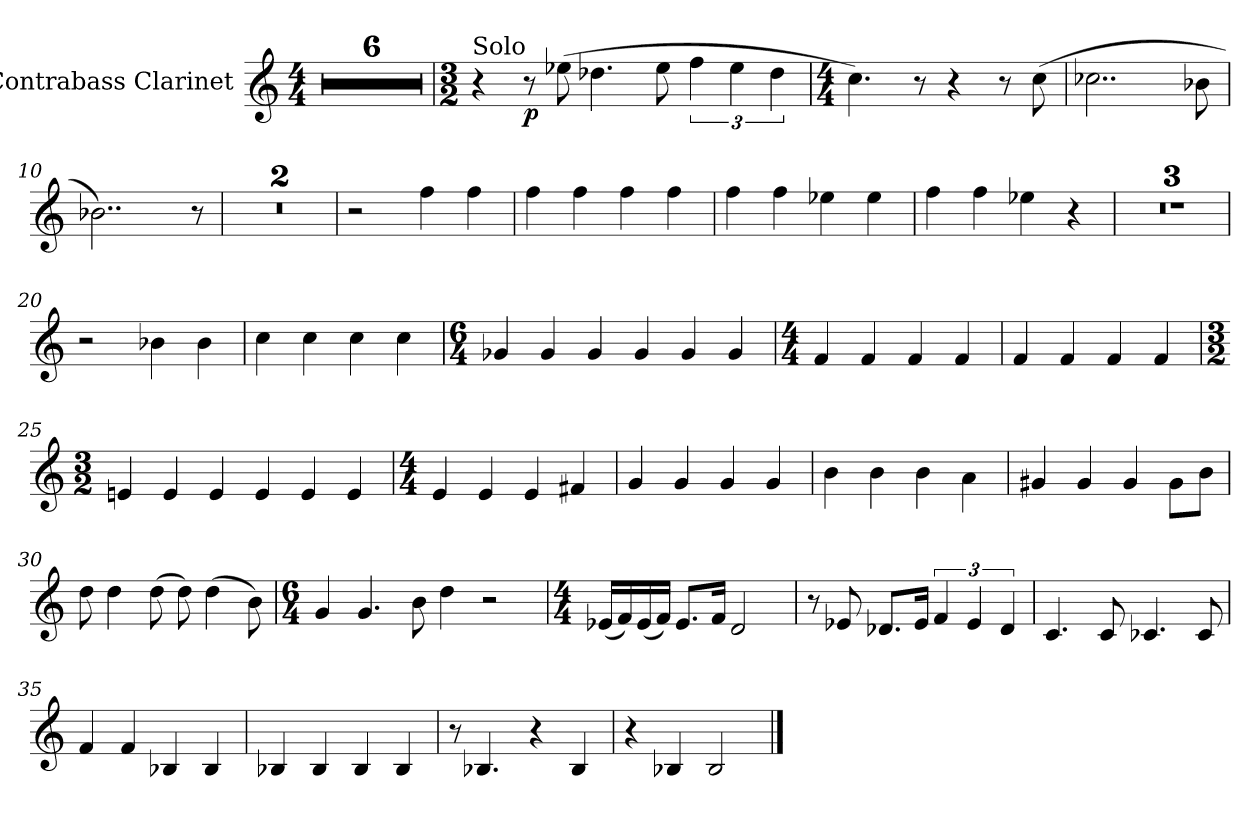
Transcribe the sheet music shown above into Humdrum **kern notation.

**kern	**dynam
*part1	*part1
*staff1	*staff1
*I"Contrabass Clarinet	*
*I'Cb. Cl.	*
*clefG2	*
*ITrd15c26	*
*k[]	*
*M4/4	*
=1	=1
1r	.
=2	=2
1r	.
=3	=3
1r	.
=4	=4
1r	.
=5	=5
1r	.
=6	=6
1r	.
=7	=7
*M3/2	*
!LO:TX:a:t=Solo	!
4r	.
!	!LO:DY:b
8r	p
(8E-X\	.
4.D-X\	.
8E-\	.
6F\	.
6E-\	.
6D-\	.
=8	=8
*M4/4	*
4.C\)	.
8r	.
4r	.
8r	.
(8C\	.
=9	=9
2..C-X\	.
8BB-X\	.
=10	=10
2..BB-X\)	.
8r	.
=11	=11
1r	.
=12	=12
1r	.
!!LO:LB:g=z
=13	=13
2r	.
4F\	.
4F\	.
=14	=14
4F\	.
4F\	.
4F\	.
4F\	.
=15	=15
4F\	.
4F\	.
4E-X\	.
4E-\	.
=16	=16
4F\	.
4F\	.
4E-X\	.
4r	.
=17	=17
1r	.
=18	=18
1r	.
=19	=19
1r	.
=20	=20
2r	.
4BB-X\	.
4BB-\	.
=21	=21
4C\	.
4C\	.
4C\	.
4C\	.
=22	=22
*M6/4	*
4GG-X/	.
4GG-/	.
4GG-/	.
4GG-/	.
4GG-/	.
4GG-/	.
!!LO:LB:g=z
=23	=23
*M4/4	*
4FF/	.
4FF/	.
4FF/	.
4FF/	.
=24	=24
4FF/	.
4FF/	.
4FF/	.
4FF/	.
=25	=25
*M3/2	*
4EEn/	.
4EE/	.
4EE/	.
4EE/	.
4EE/	.
4EE/	.
=26	=26
*M4/4	*
4EE/	.
4EE/	.
4EE/	.
4FF#X/	.
=27	=27
4GG/	.
4GG/	.
4GG/	.
4GG/	.
=28	=28
4BB\	.
4BB\	.
4BB\	.
4AA\	.
=29	=29
4GG#X/	.
4GG#/	.
4GG#/	.
8GG#\L	.
8BB\J	.
!!LO:LB:g=z
=30	=30
8D\	.
4D\	.
(8D\	.
8D\)	.
(4D\	.
8BB\)	.
=31	=31
*M6/4	*
4GG/	.
4.GG/	.
8BB\	.
4D\	.
2r	.
=32	=32
*M4/4	*
(16EE-X/LL	.
16FF/)	.
(16EE-/	.
16FF/JJ)	.
8.EE-/L	.
16FF/Jk	.
2DD/	.
=33	=33
8r	.
8EE-X/	.
8.DD-X/L	.
16EE-/Jk	.
6FF/	.
6EE-/	.
6DD-/	.
=34	=34
4.CC/	.
8CC/	.
4.CC-X/	.
8CC-/	.
=35	=35
4FF/	.
4FF/	.
4BBB-X/	.
4BBB-/	.
!!LO:LB:g=z
=36	=36
4BBB-X/	.
4BBB-/	.
4BBB-/	.
4BBB-/	.
=37	=37
8r	.
4.BBB-X/	.
4r	.
4BBB-/	.
=38	=38
4r	.
4BBB-X/	.
2BBB-/	.
==	==
*-	*-
